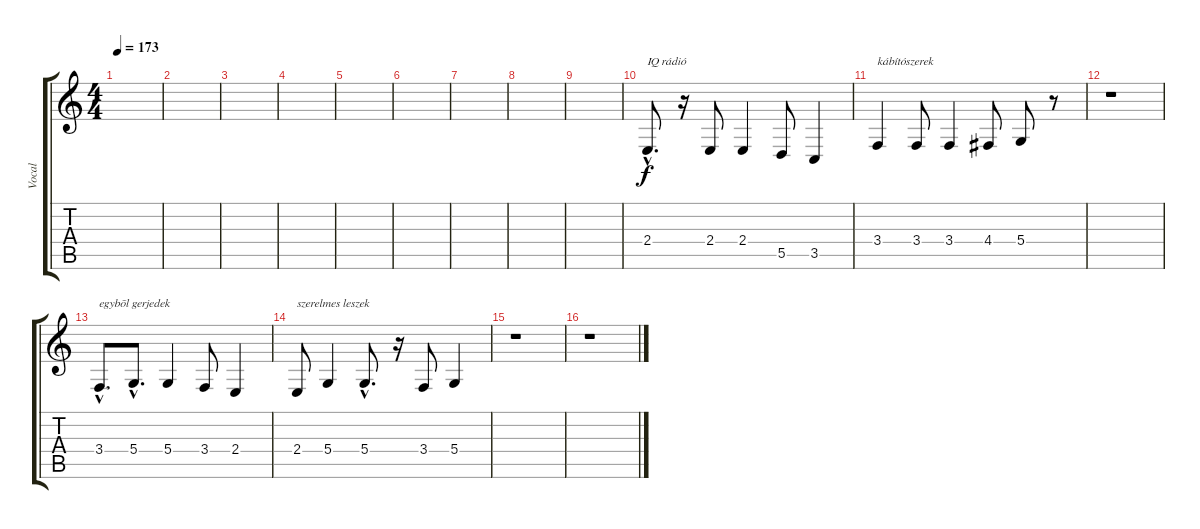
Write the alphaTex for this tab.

\track ("Vocal" "Vocal") {instrument trombone}
\staff {score tabs}
\tuning (E4 B3 G3 D3 A2 E2) {hide}
\ts (4 4)
\tempo 173
\clef g2
\ks c
|
|
|
|
|
|
|
|
|
2.4{hac}.8{d txt "IQ rádió"} r.16 2.4.8 2.4.4 5.5.8 3.5.4 |
3.4.4{txt "kábítószerek"} 3.4.8 3.4.4 4.4.8 5.4.8 r.8 |
r.1 |
3.4{hac}.8{d txt "egybõl gerjedek"} 5.4{hac}.8{d} 5.4.4 3.4.8 2.4.4 |
2.4.8{txt "szerelmes leszek"} 5.4.4 5.4{hac}.8{d} r.16 3.4.8 5.4.4 |
r.1 |
r.1
